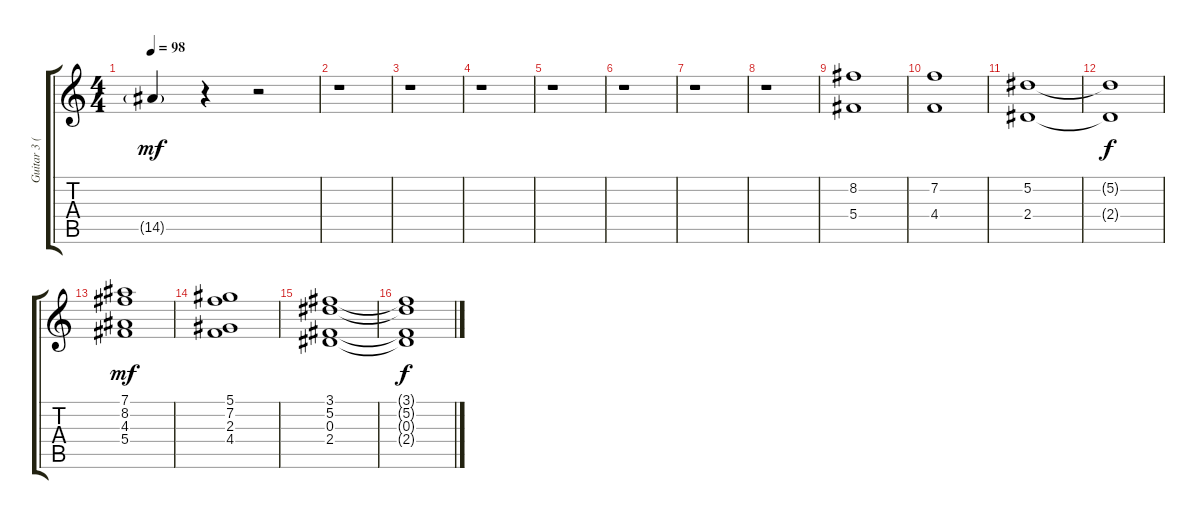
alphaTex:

\track ("Guitar 3 (Fills and Solo)" "Guitar 3 (") {instrument distortionguitar}
\staff {score tabs}
\tuning (Eb4 Bb3 Gb3 Db3 Ab2 Eb2) {hide}
\ts (4 4)
\tempo 98
\clef g2
\ks c
14.5{g}.4{dy mf} r.4 r.2 |
r.1 |
r.1 |
r.1 |
r.1 |
r.1 |
r.1 |
r.1 |
(8.2 5.4).1 |
(7.2 4.4).1 |
(5.2 2.4).1 |
(5.2{t} 2.4{t}).1{dy f} |
(7.1 8.2 4.3 5.4).1{dy mf} |
(5.1 7.2 2.3 4.4).1 |
(3.1 5.2 0.3 2.4).1 |
(3.1{t} 5.2{t} 0.3{t} 2.4{t}).1{dy f}
